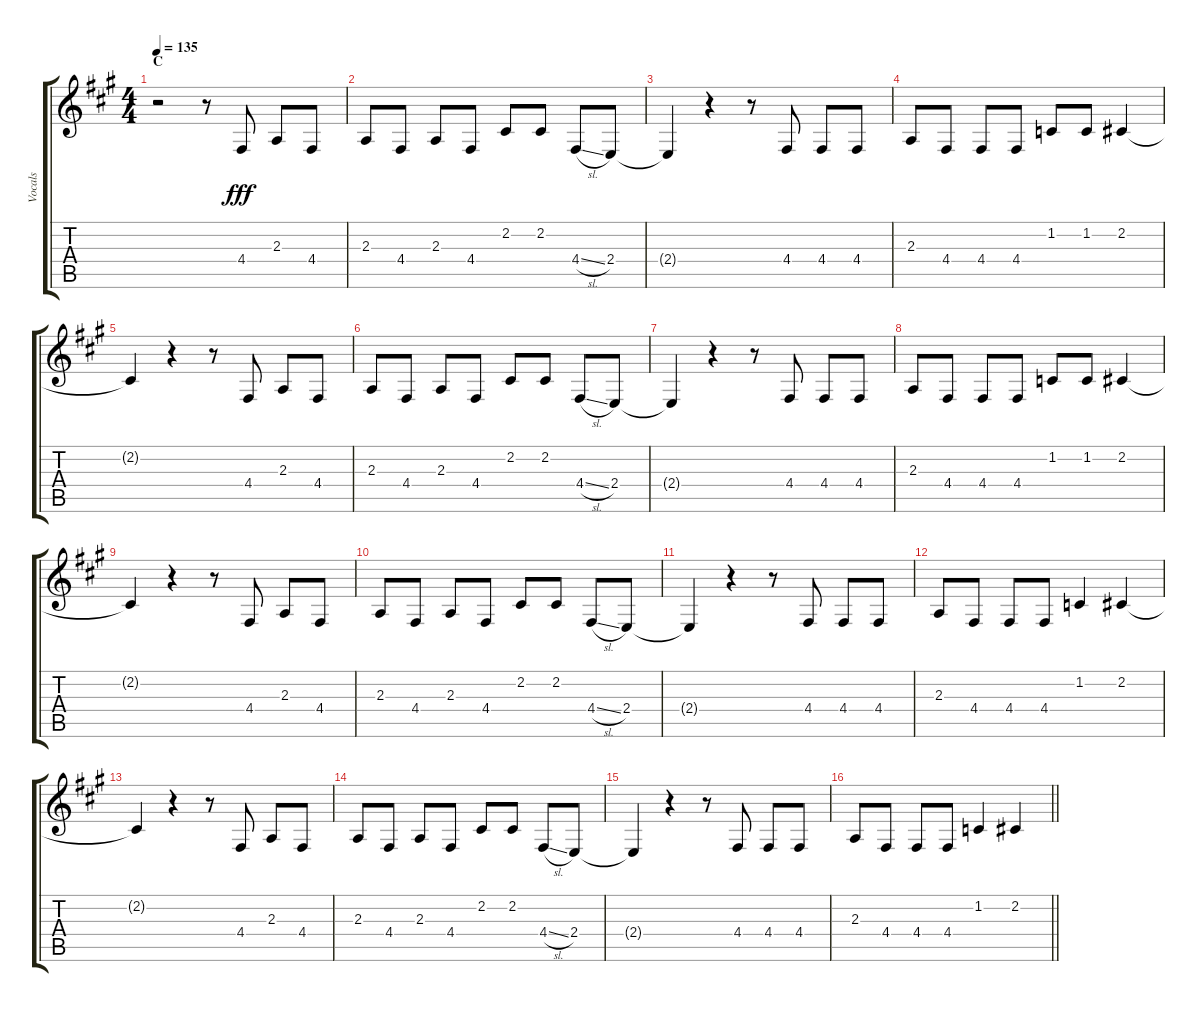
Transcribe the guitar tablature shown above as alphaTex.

\track ("Vocals" "Vocals") {instrument voiceoohs}
\staff {score tabs}
\tuning (E4 B3 G3 D3 A2 E2) {hide}
\ts (4 4)
\section ("" "C")
\tempo 135
\clef g2
\ks a
r.2{dy fff} r.8 4.4.8 2.3.8 4.4.8 |
2.3.8 4.4.8 2.3.8 4.4.8 2.2.8 2.2.8 4.4{sl}.8 2.4.8 |
2.4{t}.4 r.4 r.8 4.4.8 4.4.8 4.4.8 |
2.3.8 4.4.8 4.4.8 4.4.8 1.2.8 1.2.8 2.2.4 |
2.2{t}.4 r.4 r.8 4.4.8 2.3.8 4.4.8 |
2.3.8 4.4.8 2.3.8 4.4.8 2.2.8 2.2.8 4.4{sl}.8 2.4.8 |
2.4{t}.4 r.4 r.8 4.4.8 4.4.8 4.4.8 |
2.3.8 4.4.8 4.4.8 4.4.8 1.2.8 1.2.8 2.2.4 |
2.2{t}.4 r.4 r.8 4.4.8 2.3.8 4.4.8 |
2.3.8 4.4.8 2.3.8 4.4.8 2.2.8 2.2.8 4.4{sl}.8 2.4.8 |
2.4{t}.4 r.4 r.8 4.4.8 4.4.8 4.4.8 |
2.3.8 4.4.8 4.4.8 4.4.8 1.2.4 2.2.4 |
2.2{t}.4 r.4 r.8 4.4.8 2.3.8 4.4.8 |
2.3.8 4.4.8 2.3.8 4.4.8 2.2.8 2.2.8 4.4{sl}.8 2.4.8 |
2.4{t}.4 r.4 r.8 4.4.8 4.4.8 4.4.8 |
\barLineRight lightlight
2.3.8 4.4.8 4.4.8 4.4.8 1.2.4 2.2.4
